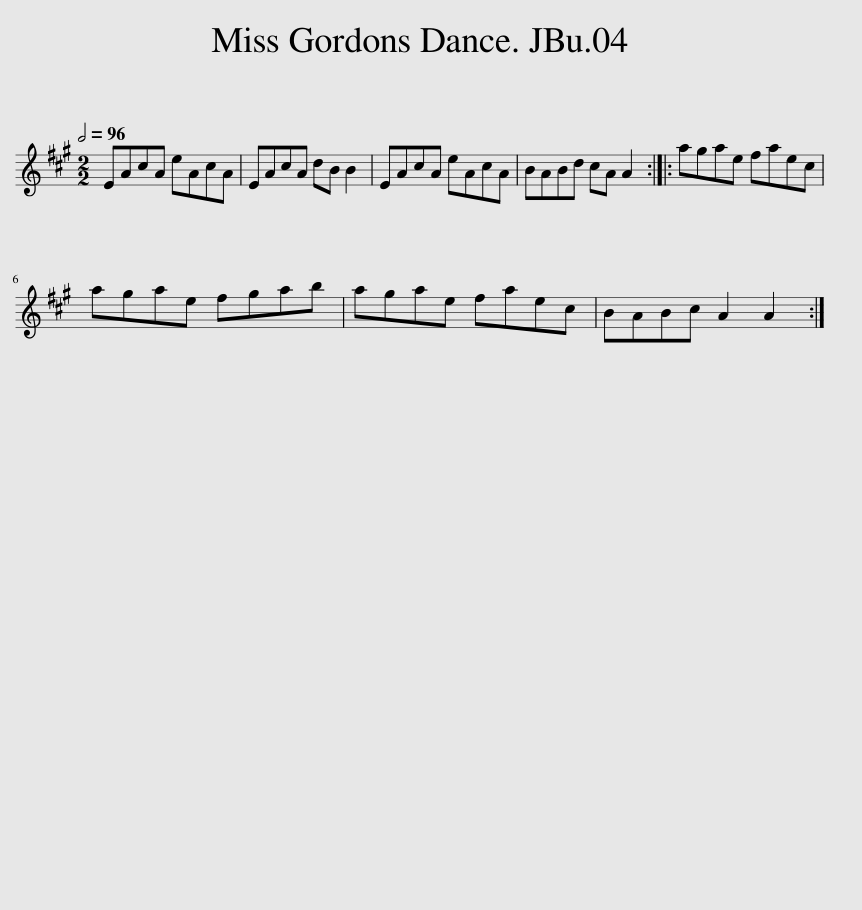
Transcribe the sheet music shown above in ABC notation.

X:1
L:1/8
Q:1/2=96
M:2/2
I:linebreak $
K:A
V:1 treble
V:1
 EAcA eAcA | EAcA dB B2 | EAcA eAcA | BABd cA A2 :: agae faec |$ %5
 agae fgab | agae faec | BABc A2 A2 :| %8
